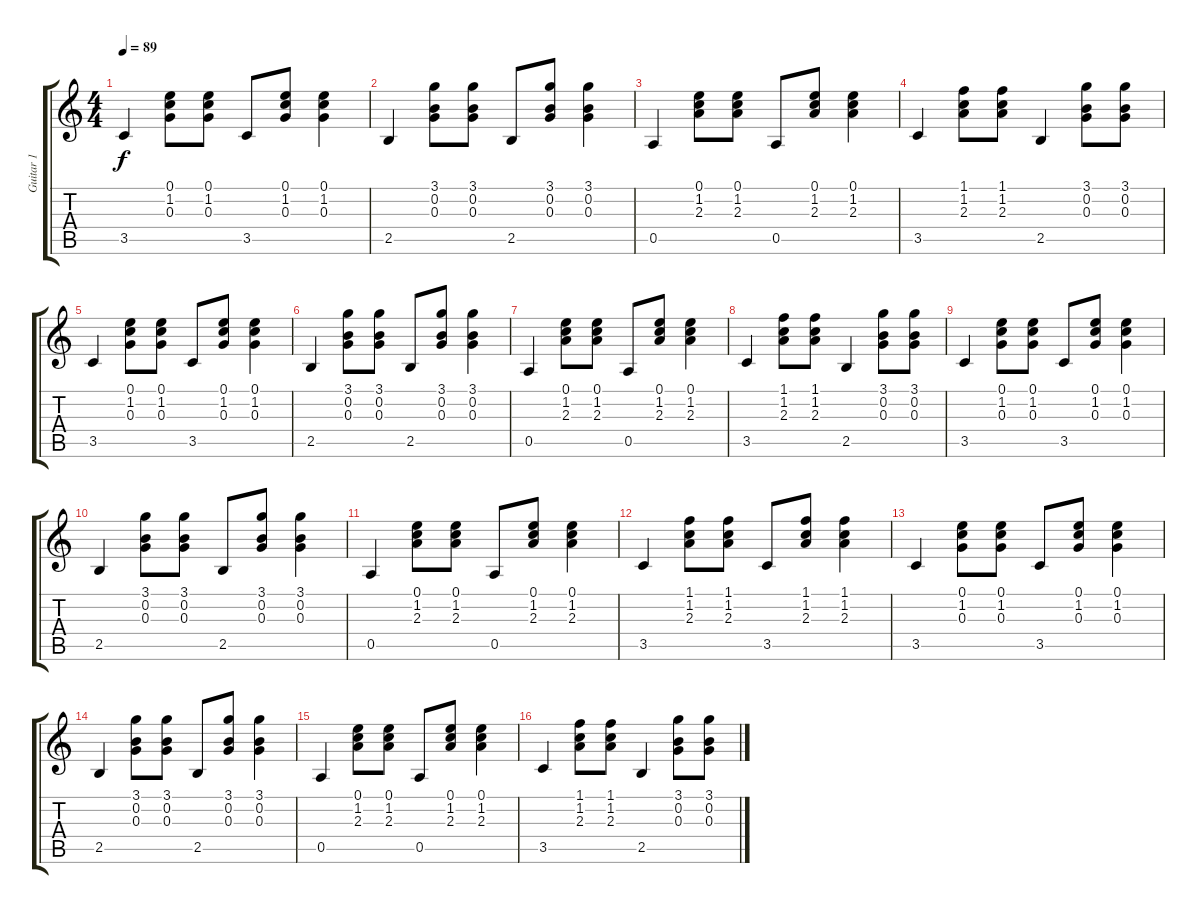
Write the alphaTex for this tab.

\track ("Guitar 1" "Guitar 1") {instrument electricguitarclean}
\staff {score tabs}
\tuning (E4 B3 G3 D3 A2 E2) {hide}
\ts (4 4)
\tempo 89
\clef g2
\ks c
3.5.4{dy f} (0.1 1.2 0.3).8 (0.1 1.2 0.3).8 3.5.8 (0.1 1.2 0.3).8 (0.1 1.2 0.3).4 |
2.5.4 (3.1 0.2 0.3).8 (3.1 0.2 0.3).8 2.5.8 (3.1 0.2 0.3).8 (3.1 0.2 0.3).4 |
0.5.4 (0.1 1.2 2.3).8 (0.1 1.2 2.3).8 0.5.8 (0.1 1.2 2.3).8 (0.1 1.2 2.3).4 |
3.5.4 (1.1 1.2 2.3).8 (1.1 1.2 2.3).8 2.5.4 (3.1 0.2 0.3).8 (3.1 0.2 0.3).8 |
3.5.4 (0.1 1.2 0.3).8 (0.1 1.2 0.3).8 3.5.8 (0.1 1.2 0.3).8 (0.1 1.2 0.3).4 |
2.5.4 (3.1 0.2 0.3).8 (3.1 0.2 0.3).8 2.5.8 (3.1 0.2 0.3).8 (3.1 0.2 0.3).4 |
0.5.4 (0.1 1.2 2.3).8 (0.1 1.2 2.3).8 0.5.8 (0.1 1.2 2.3).8 (0.1 1.2 2.3).4 |
3.5.4 (1.1 1.2 2.3).8 (1.1 1.2 2.3).8 2.5.4 (3.1 0.2 0.3).8 (3.1 0.2 0.3).8 |
3.5.4 (0.1 1.2 0.3).8 (0.1 1.2 0.3).8 3.5.8 (0.1 1.2 0.3).8 (0.1 1.2 0.3).4 |
2.5.4 (3.1 0.2 0.3).8 (3.1 0.2 0.3).8 2.5.8 (3.1 0.2 0.3).8 (3.1 0.2 0.3).4 |
0.5.4 (0.1 1.2 2.3).8 (0.1 1.2 2.3).8 0.5.8 (0.1 1.2 2.3).8 (0.1 1.2 2.3).4 |
3.5.4 (1.1 1.2 2.3).8 (1.1 1.2 2.3).8 3.5.8 (1.1 1.2 2.3).8 (1.1 1.2 2.3).4 |
3.5.4 (0.1 1.2 0.3).8 (0.1 1.2 0.3).8 3.5.8 (0.1 1.2 0.3).8 (0.1 1.2 0.3).4 |
2.5.4 (3.1 0.2 0.3).8 (3.1 0.2 0.3).8 2.5.8 (3.1 0.2 0.3).8 (3.1 0.2 0.3).4 |
0.5.4 (0.1 1.2 2.3).8 (0.1 1.2 2.3).8 0.5.8 (0.1 1.2 2.3).8 (0.1 1.2 2.3).4 |
3.5.4 (1.1 1.2 2.3).8 (1.1 1.2 2.3).8 2.5.4 (3.1 0.2 0.3).8 (3.1 0.2 0.3).8
